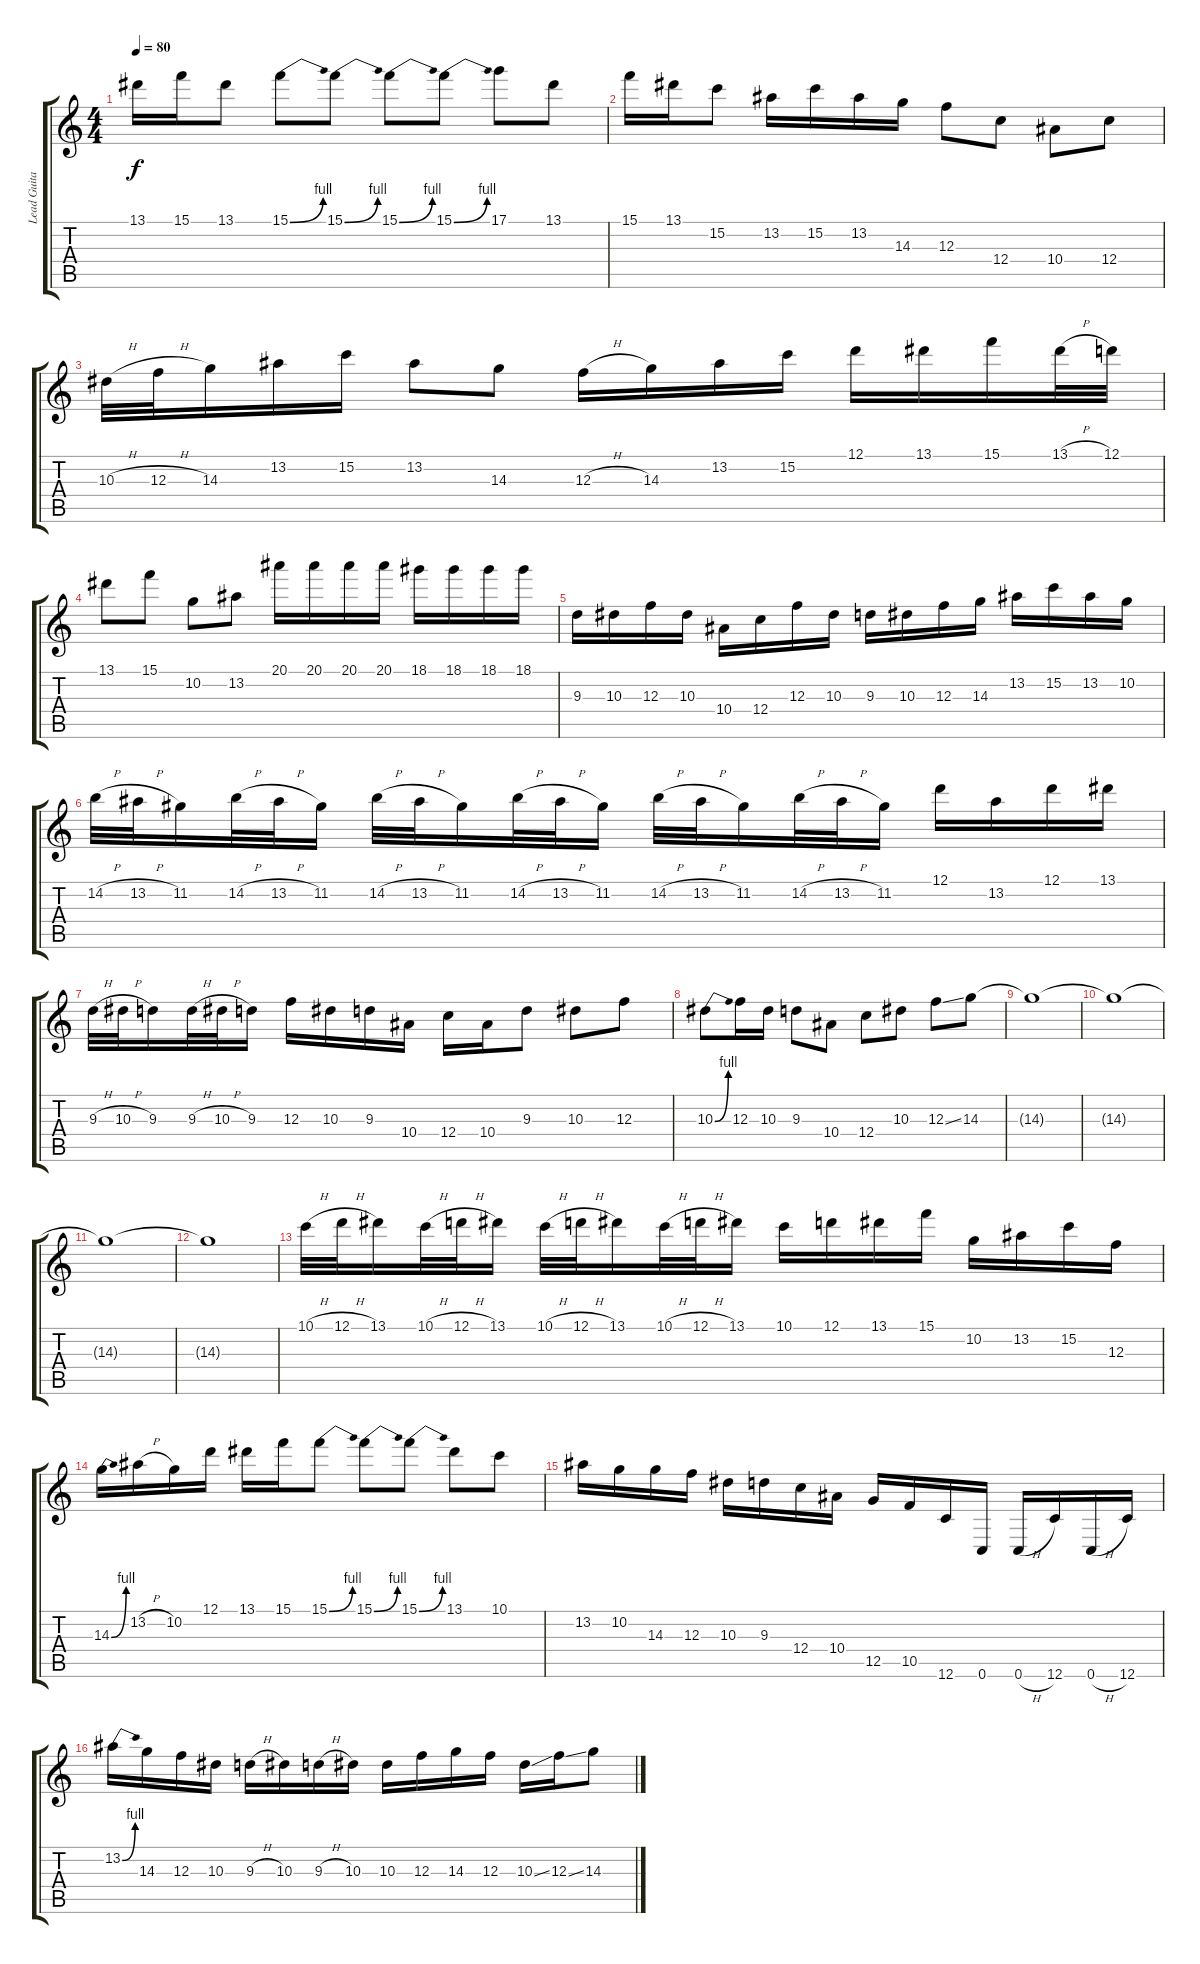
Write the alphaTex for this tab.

\track ("Lead Guitar" "Lead Guita") {instrument distortionguitar}
\staff {score tabs}
\tuning (D4 A3 F3 C3 G2 C2) {hide}
\ts (4 4)
\tempo 80
\clef g2
\ks c
13.1.16{dy f} 15.1.16 13.1.8 15.1{be (bend 0 0 60 4)}.8 15.1{be (bend 0 0 60 4)}.8 15.1{be (bend 0 0 60 4)}.8 15.1{be (bend 0 0 60 4)}.8 17.1.8 13.1.8 |
15.1.16 13.1.16 15.2.8 13.2.16 15.2.16 13.2.16 14.3.16 12.3.8 12.4.8 10.4.8 12.4.8 |
10.3{h}.32 12.3{h}.32 14.3.16 13.2.16 15.2.16 13.2.8 14.3.8 12.3{h}.16 14.3.16 13.2.16 15.2.16 12.1.16 13.1.16 15.1.16 13.1{h}.32 12.1.32 |
13.1.8 15.1.8 10.2.8 13.2.8 20.1.16 20.1.16 20.1.16 20.1.16 18.1.16 18.1.16 18.1.16 18.1.16 |
9.3.16 10.3.16 12.3.16 10.3.16 10.4.16 12.4.16 12.3.16 10.3.16 9.3.16 10.3.16 12.3.16 14.3.16 13.2.16 15.2.16 13.2.16 10.2.16 |
14.2{h}.32 13.2{h}.32 11.2.16 14.2{h}.32 13.2{h}.32 11.2.16 14.2{h}.32 13.2{h}.32 11.2.16 14.2{h}.32 13.2{h}.32 11.2.16 14.2{h}.32 13.2{h}.32 11.2.16 14.2{h}.32 13.2{h}.32 11.2.16 12.1.16 13.2.16 12.1.16 13.1.16 |
9.3{h}.32 10.3{h}.32 9.3.16 9.3{h}.32 10.3{h}.32 9.3.16 12.3.16 10.3.16 9.3.16 10.4.16 12.4.16 10.4.16 9.3.8 10.3.8 12.3.8 |
10.3{be (bend 0 0 60 4)}.8 12.3.16 10.3.16 9.3.8 10.4.8 12.4.8 10.3.8 12.3{ss}.8 14.3.8 |
14.3{t}.1 |
14.3{t}.1 |
14.3{t}.1 |
14.3{t}.1 |
10.1{h}.32 12.1{h}.32 13.1.16 10.1{h}.32 12.1{h}.32 13.1.16 10.1{h}.32 12.1{h}.32 13.1.16 10.1{h}.32 12.1{h}.32 13.1.16 10.1.16 12.1.16 13.1.16 15.1.16 10.2.16 13.2.16 15.2.16 12.3.16 |
14.3{be (bend 0 0 60 4)}.16 13.2{h}.16 10.2.16 12.1.16 13.1.16 15.1.16 15.1{be (bend 0 0 60 4)}.8 15.1{be (bend 0 0 60 4)}.8 15.1{be (bend 0 0 60 4)}.8 13.1.8 10.1.8 |
13.2.16 10.2.16 14.3.16 12.3.16 10.3.16 9.3.16 12.4.16 10.4.16 12.5.16 10.5.16 12.6.16 0.6.16 0.6{h}.16 12.6.16 0.6{h}.16 12.6.16 |
13.2{be (bend 0 0 60 4)}.16 14.3.16 12.3.16 10.3.16 9.3{h}.16 10.3.16 9.3{h}.16 10.3.16 10.3.16 12.3.16 14.3.16 12.3.16 10.3{ss}.16 12.3{ss}.16 14.3.8
